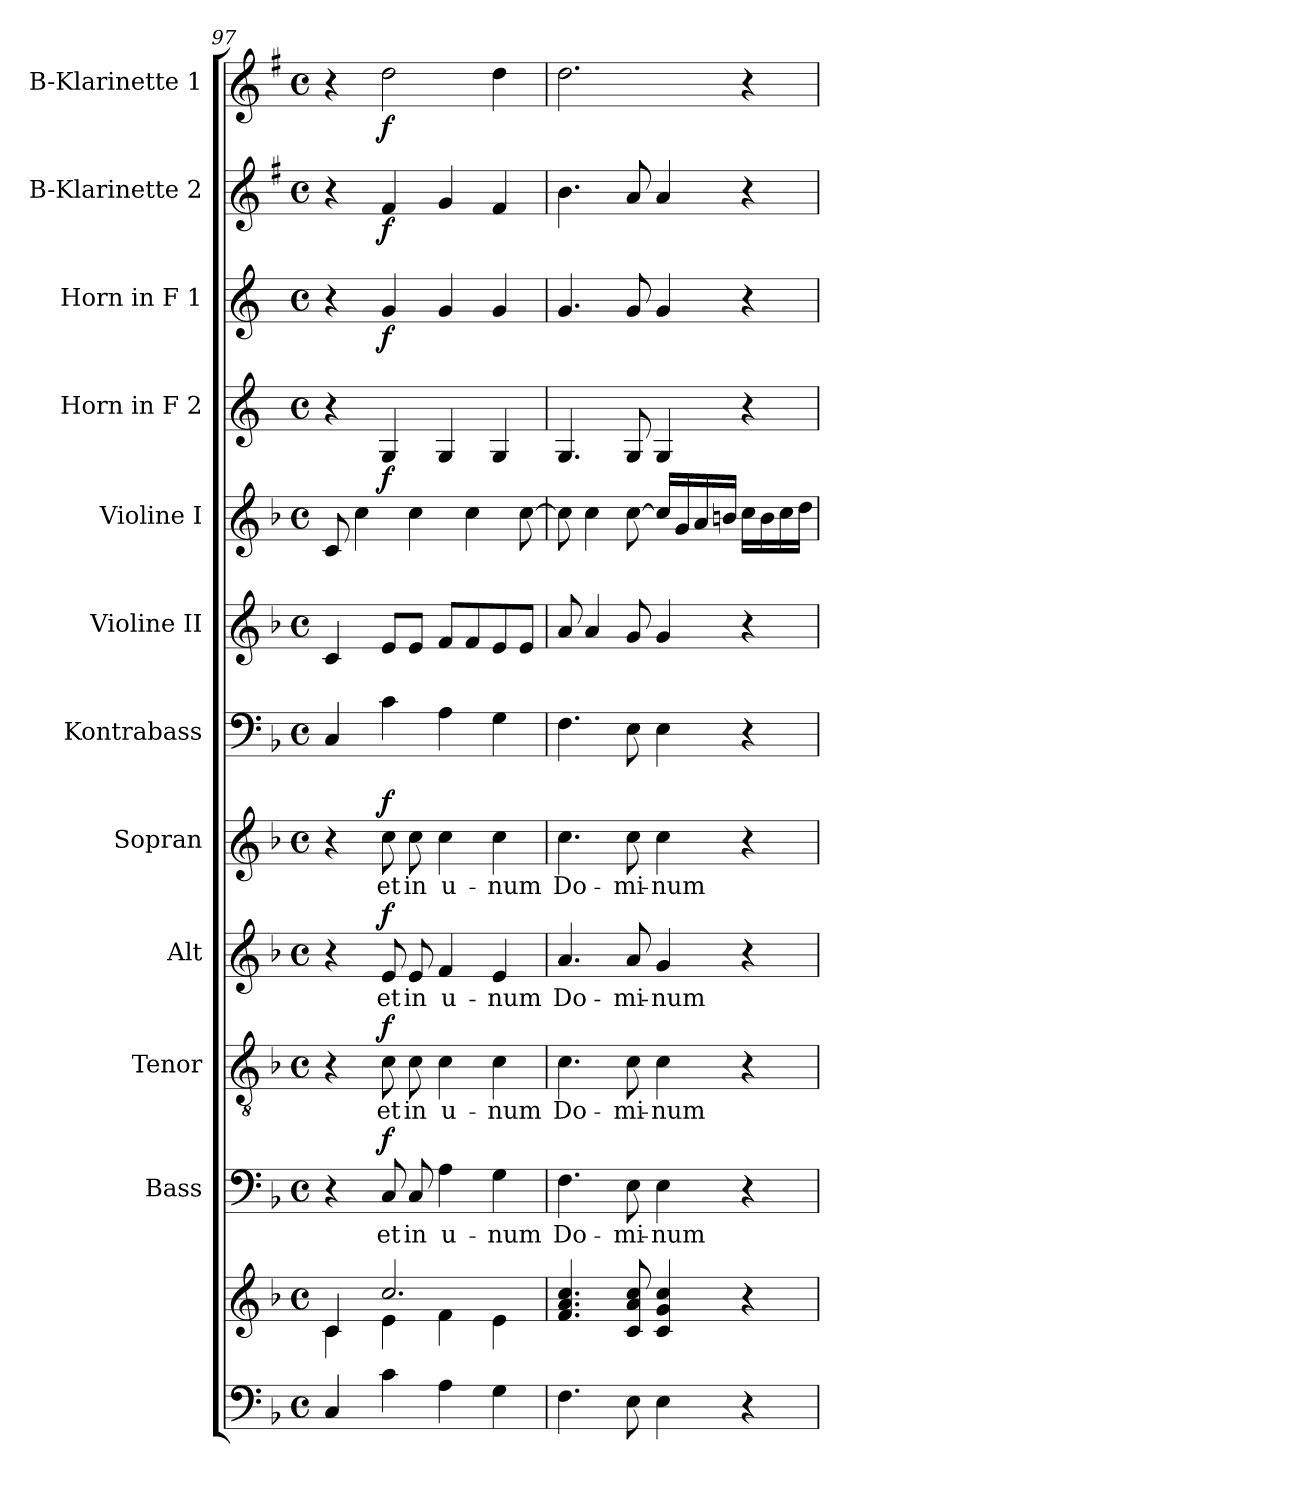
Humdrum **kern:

**kern	**kern	**kern	**text	**dynam	**kern	**text	**dynam	**kern	**text	**dynam	**kern	**text	**dynam	**kern	**kern	**kern	**kern	**dynam	**kern	**dynam	**kern	**dynam	**kern	**dynam
*part12	*part12	*part11	*part11	*part11	*part10	*part10	*part10	*part9	*part9	*part9	*part8	*part8	*part8	*part7	*part6	*part5	*part4	*part4	*part3	*part3	*part2	*part2	*part1	*part1
*staff13	*staff12	*staff11	*staff11	*staff11	*staff10	*staff10	*staff10	*staff9	*staff9	*staff9	*staff8	*staff8	*staff8	*staff7	*staff6	*staff5	*staff4	*staff4	*staff3	*staff3	*staff2	*staff2	*staff1	*staff1
*	*	*I"Bass	*	*	*I"Tenor	*	*	*I"Alt	*	*	*I"Sopran	*	*	*I"Kontrabass	*I"Violine II	*I"Violine I	*I"Horn in F 2	*	*I"Horn in F 1	*	*I"B-Klarinette 2	*	*I"B-Klarinette 1	*
*	*	*I'B.	*	*	*I'T.	*	*	*I'A.	*	*	*I'S.	*	*	*I'Kb.	*I'Vl. II	*I'Vl. I	*	*	*	*	*I'B Kl. 2	*	*I'B Kl. 1	*
*clefF4	*clefG2	*clefF4	*	*	*clefGv2	*	*	*clefG2	*	*	*clefG2	*	*	*clefF4	*clefG2	*clefG2	*clefG2	*	*clefG2	*	*clefG2	*	*clefG2	*
*	*	*	*	*	*	*	*	*	*	*	*	*	*	*ITrd7c12	*	*	*ITrd4c7	*	*ITrd4c7	*	*ITrd1c2	*	*ITrd1c2	*
*k[b-]	*k[b-]	*k[b-]	*	*	*k[b-]	*	*	*k[b-]	*	*	*k[b-]	*	*	*k[b-]	*k[b-]	*k[b-]	*k[b-]	*	*k[b-]	*	*k[b-]	*	*k[b-]	*
*F:	*F:	*F:	*	*	*F:	*	*	*F:	*	*	*F:	*	*	*F:	*F:	*F:	*F:	*	*F:	*	*F:	*	*F:	*
*M4/4	*M4/4	*M4/4	*	*	*M4/4	*	*	*M4/4	*	*	*M4/4	*	*	*M4/4	*M4/4	*M4/4	*M4/4	*	*M4/4	*	*M4/4	*	*M4/4	*
*met(c)	*met(c)	*met(c)	*	*	*met(c)	*	*	*met(c)	*	*	*met(c)	*	*	*met(c)	*met(c)	*met(c)	*met(c)	*	*met(c)	*	*met(c)	*	*met(c)	*
=97	=97	=97	=97	=97	=97	=97	=97	=97	=97	=97	=97	=97	=97	=97	=97	=97	=97	=97	=97	=97	=97	=97	=97	=97
*	*^	*	*	*	*	*	*	*	*	*	*	*	*	*	*	*	*	*	*	*	*	*	*	*
4C/	4c/	4c\	4r	.	.	4r	.	.	4r	.	.	4r	.	.	4CC/	4c/	8c/	4r	.	4r	.	4r	.	4r	.
.	.	.	.	.	.	.	.	.	.	.	.	.	.	.	.	.	4cc\	.	.	.	.	.	.	.	.
!	!	!	!	!LO:LY:b	!LO:DY:a	!	!LO:LY:b	!LO:DY:a	!	!LO:LY:b	!LO:DY:a	!	!LO:LY:b	!LO:DY:a	!	!	!	!	!LO:DY:b	!	!LO:DY:b	!	!LO:DY:b	!	!LO:DY:b
4c\	2.cc/	4e\	8C/	et	f	8c\	et	f	8e/	et	f	8cc\	et	f	4C\	8e/L	.	4C/	f	4c/	f	4e/	f	2cc\	f
!	!	!	!	!LO:LY:b	!	!	!LO:LY:b	!	!	!LO:LY:b	!	!	!LO:LY:b	!	!	!	!	!	!	!	!	!	!	!	!
.	.	.	8C/	in	.	8c\	in	.	8e/	in	.	8cc\	in	.	.	8e/J	4cc\	.	.	.	.	.	.	.	.
!	!	!	!	!LO:LY:b	!	!	!LO:LY:b	!	!	!LO:LY:b	!	!	!LO:LY:b	!	!	!	!	!	!	!	!	!	!	!	!
4A\	.	4f\	4A\	u-	.	4c\	u-	.	4f/	u-	.	4cc\	u-	.	4AA\	8f/L	.	4C/	.	4c/	.	4f/	.	.	.
.	.	.	.	.	.	.	.	.	.	.	.	.	.	.	.	8f/	4cc\	.	.	.	.	.	.	.	.
!	!	!	!	!LO:LY:b	!	!	!LO:LY:b	!	!	!LO:LY:b	!	!	!LO:LY:b	!	!	!	!	!	!	!	!	!	!	!	!
4G\	.	4e\	4G\	-num	.	4c\	-num	.	4e/	-num	.	4cc\	-num	.	4GG\	8e/	.	4C/	.	4c/	.	4e/	.	4cc\	.
.	.	.	.	.	.	.	.	.	.	.	.	.	.	.	.	8e/J	[8cc\	.	.	.	.	.	.	.	.
*	*v	*v	*	*	*	*	*	*	*	*	*	*	*	*	*	*	*	*	*	*	*	*	*	*	*
!!LO:PB:g=z
=98	=98	=98	=98	=98	=98	=98	=98	=98	=98	=98	=98	=98	=98	=98	=98	=98	=98	=98	=98	=98	=98	=98	=98	=98
!	!	!	!LO:LY:b	!	!	!LO:LY:b	!	!	!LO:LY:b	!	!	!LO:LY:b	!	!	!	!	!	!	!	!	!	!	!	!
4.F\	4.f/ 4.a/ 4.cc/	4.F\	Do-	.	4.c\	Do-	.	4.a/	Do-	.	4.cc\	Do-	.	4.FF\	8a/	8cc\]	4.C/	.	4.c/	.	4.a\	.	2.cc\	.
.	.	.	.	.	.	.	.	.	.	.	.	.	.	.	4a/	4cc\	.	.	.	.	.	.	.	.
!	!	!	!LO:LY:b	!	!	!LO:LY:b	!	!	!LO:LY:b	!	!	!LO:LY:b	!	!	!	!	!	!	!	!	!	!	!	!
8E\	8c/ 8a/ 8cc/	8E\	-mi-	.	8c\	-mi-	.	8a/	-mi-	.	8cc\	-mi-	.	8EE\	8g/	[8cc\	8C/	.	8c/	.	8g/	.	.	.
!	!	!	!LO:LY:b	!	!	!LO:LY:b	!	!	!LO:LY:b	!	!	!LO:LY:b	!	!	!	!	!	!	!	!	!	!	!	!
4E\	4c/ 4g/ 4cc/	4E\	-num	.	4c\	-num	.	4g/	-num	.	4cc\	-num	.	4EE\	4g/	16cc/LL]	4C/	.	4c/	.	4g/	.	.	.
.	.	.	.	.	.	.	.	.	.	.	.	.	.	.	.	16g/	.	.	.	.	.	.	.	.
.	.	.	.	.	.	.	.	.	.	.	.	.	.	.	.	16a/	.	.	.	.	.	.	.	.
.	.	.	.	.	.	.	.	.	.	.	.	.	.	.	.	16bn/JJ	.	.	.	.	.	.	.	.
4r	4r	4r	.	.	4r	.	.	4r	.	.	4r	.	.	4r	4r	16cc\LL	4r	.	4r	.	4r	.	4r	.
.	.	.	.	.	.	.	.	.	.	.	.	.	.	.	.	16b\	.	.	.	.	.	.	.	.
.	.	.	.	.	.	.	.	.	.	.	.	.	.	.	.	16cc\	.	.	.	.	.	.	.	.
.	.	.	.	.	.	.	.	.	.	.	.	.	.	.	.	16dd\JJ	.	.	.	.	.	.	.	.
=	=	=	=	=	=	=	=	=	=	=	=	=	=	=	=	=	=	=	=	=	=	=	=	=
*-	*-	*-	*-	*-	*-	*-	*-	*-	*-	*-	*-	*-	*-	*-	*-	*-	*-	*-	*-	*-	*-	*-	*-	*-
